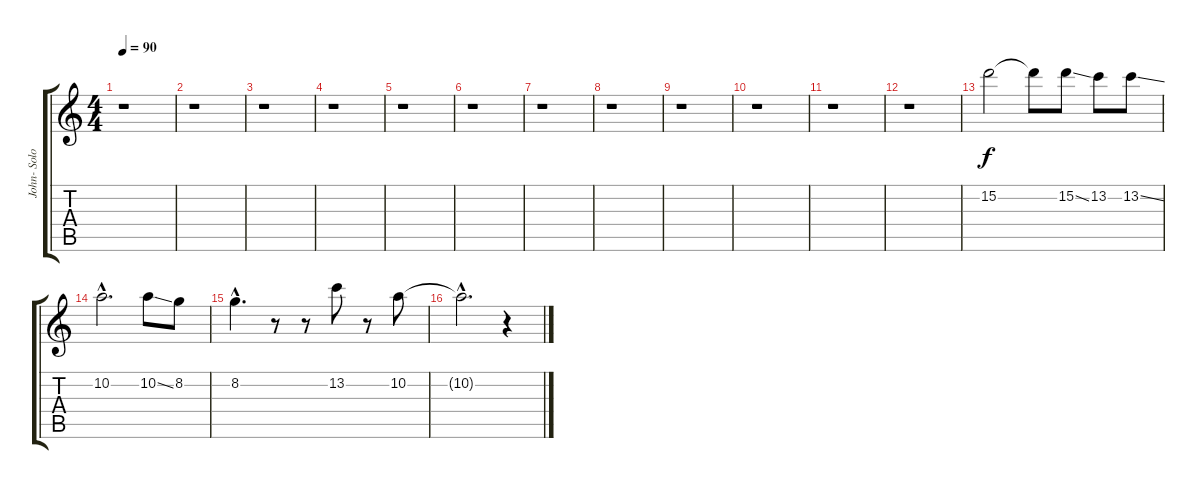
\track ("John- Solo" "John- Solo") {instrument overdrivenguitar}
\staff {score tabs}
\tuning (E4 B3 G3 D3 A2 E2) {hide}
\ts (4 4)
\tempo 90
\clef g2
\ks c
r.1{dy f} |
r.1 |
r.1 |
r.1 |
r.1 |
r.1 |
r.1 |
r.1 |
r.1 |
r.1 |
r.1 |
r.1 |
15.2.2 15.2{t}.8 15.2{ss}.8 13.2.8 13.2{ss}.8 |
10.2{hac}.2{d} 10.2{ss}.8 8.2.8 |
8.2{hac}.4{d} r.8 r.8 13.2.8 r.8 10.2.8 |
10.2{hac t}.2{d} r.4
